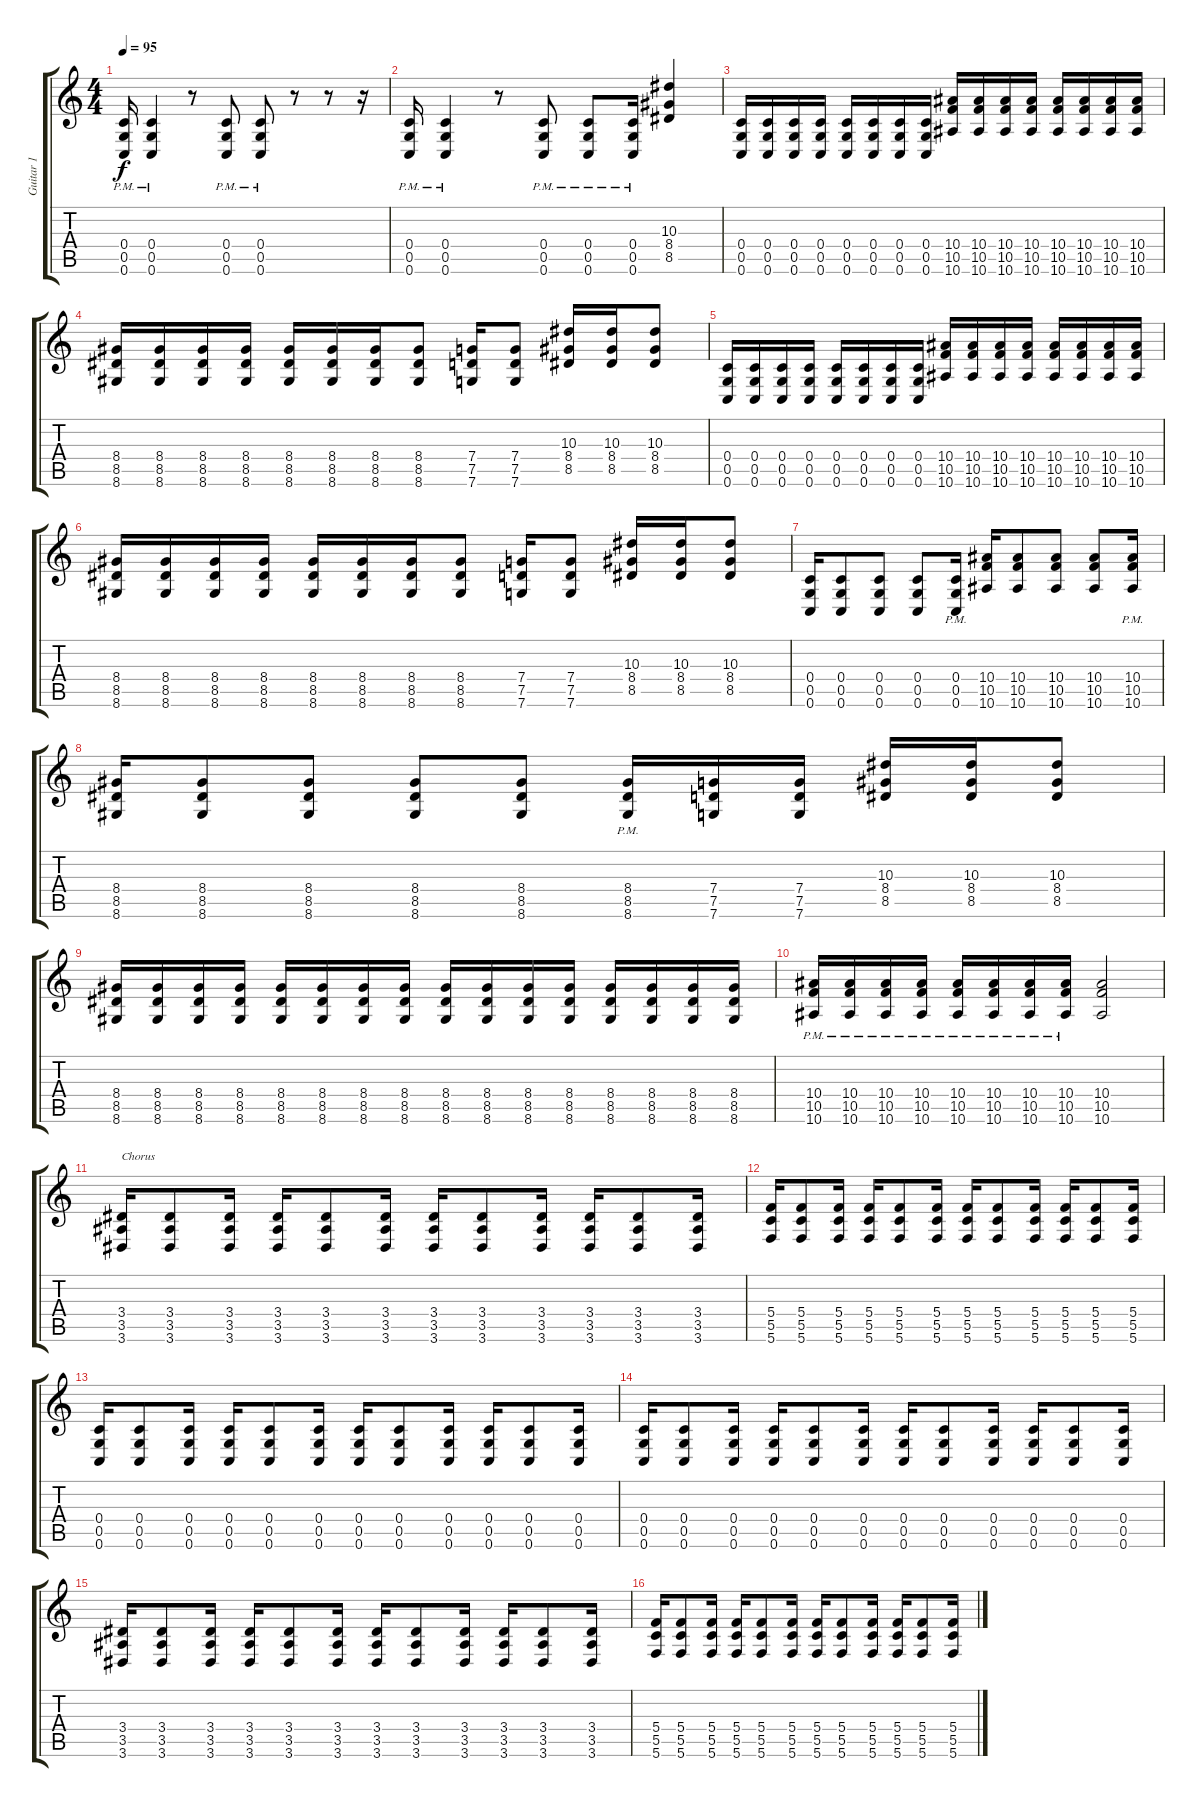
\track ("Guitar 1" "Guitar 1") {instrument distortionguitar}
\staff {score tabs}
\tuning (D4 A3 F3 C3 G2 C2) {hide}
\ts (4 4)
\tempo 95
\clef g2
\ks c
(0.4{pm} 0.5{pm} 0.6{pm}).16{dy f} (0.4{pm} 0.5{pm} 0.6{pm}).4 r.8 (0.4{pm} 0.5{pm} 0.6{pm}).8 (0.4{pm} 0.5{pm} 0.6{pm}).8 r.8 r.8 r.16 |
(0.4{pm} 0.5{pm} 0.6{pm}).16 (0.4{pm} 0.5{pm} 0.6{pm}).4 r.8 (0.4{pm} 0.5{pm} 0.6{pm}).8 (0.4{pm} 0.5{pm} 0.6{pm}).8 (0.4{pm} 0.5{pm} 0.6{pm}).16 (10.3 8.4 8.5).4 |
(0.4 0.5 0.6).16 (0.4 0.5 0.6).16 (0.4 0.5 0.6).16 (0.4 0.5 0.6).16 (0.4 0.5 0.6).16 (0.4 0.5 0.6).16 (0.4 0.5 0.6).16 (0.4 0.5 0.6).16 (10.4 10.5 10.6).16 (10.4 10.5 10.6).16 (10.4 10.5 10.6).16 (10.4 10.5 10.6).16 (10.4 10.5 10.6).16 (10.4 10.5 10.6).16 (10.4 10.5 10.6).16 (10.4 10.5 10.6).16 |
(8.4 8.5 8.6).16 (8.4 8.5 8.6).16 (8.4 8.5 8.6).16 (8.4 8.5 8.6).16 (8.4 8.5 8.6).16 (8.4 8.5 8.6).16 (8.4 8.5 8.6).16 (8.4 8.5 8.6).8 (7.4 7.5 7.6).16 (7.4 7.5 7.6).8 (10.3 8.4 8.5).16 (10.3 8.4 8.5).16 (10.3 8.4 8.5).8 |
(0.4 0.5 0.6).16 (0.4 0.5 0.6).16 (0.4 0.5 0.6).16 (0.4 0.5 0.6).16 (0.4 0.5 0.6).16 (0.4 0.5 0.6).16 (0.4 0.5 0.6).16 (0.4 0.5 0.6).16 (10.4 10.5 10.6).16 (10.4 10.5 10.6).16 (10.4 10.5 10.6).16 (10.4 10.5 10.6).16 (10.4 10.5 10.6).16 (10.4 10.5 10.6).16 (10.4 10.5 10.6).16 (10.4 10.5 10.6).16 |
(8.4 8.5 8.6).16 (8.4 8.5 8.6).16 (8.4 8.5 8.6).16 (8.4 8.5 8.6).16 (8.4 8.5 8.6).16 (8.4 8.5 8.6).16 (8.4 8.5 8.6).16 (8.4 8.5 8.6).8 (7.4 7.5 7.6).16 (7.4 7.5 7.6).8 (10.3 8.4 8.5).16 (10.3 8.4 8.5).16 (10.3 8.4 8.5).8 |
(0.4 0.5 0.6).16 (0.4 0.5 0.6).8 (0.4 0.5 0.6).8 (0.4 0.5 0.6).8 (0.4{pm} 0.5{pm} 0.6{pm}).16 (10.4 10.5 10.6).16 (10.4 10.5 10.6).8 (10.4 10.5 10.6).8 (10.4 10.5 10.6).8 (10.4{pm} 10.5{pm} 10.6{pm}).16 |
(8.4 8.5 8.6).16 (8.4 8.5 8.6).8 (8.4 8.5 8.6).8 (8.4 8.5 8.6).8 (8.4 8.5 8.6).8 (8.4{pm} 8.5{pm} 8.6{pm}).16 (7.4 7.5 7.6).16 (7.4 7.5 7.6).16 (10.3 8.4 8.5).16 (10.3 8.4 8.5).16 (10.3 8.4 8.5).8 |
(8.4 8.5 8.6).16 (8.4 8.5 8.6).16 (8.4 8.5 8.6).16 (8.4 8.5 8.6).16 (8.4 8.5 8.6).16 (8.4 8.5 8.6).16 (8.4 8.5 8.6).16 (8.4 8.5 8.6).16 (8.4 8.5 8.6).16 (8.4 8.5 8.6).16 (8.4 8.5 8.6).16 (8.4 8.5 8.6).16 (8.4 8.5 8.6).16 (8.4 8.5 8.6).16 (8.4 8.5 8.6).16 (8.4 8.5 8.6).16 |
(10.4{pm} 10.5{pm} 10.6{pm}).16 (10.4{pm} 10.5{pm} 10.6{pm}).16 (10.4{pm} 10.5{pm} 10.6{pm}).16 (10.4{pm} 10.5{pm} 10.6{pm}).16 (10.4{pm} 10.5{pm} 10.6{pm}).16 (10.4{pm} 10.5{pm} 10.6{pm}).16 (10.4{pm} 10.5{pm} 10.6{pm}).16 (10.4{pm} 10.5{pm} 10.6{pm}).16 (10.4 10.5 10.6).2 |
(3.4 3.5 3.6).16{txt "Chorus"} (3.4 3.5 3.6).8 (3.4 3.5 3.6).16 (3.4 3.5 3.6).16 (3.4 3.5 3.6).8 (3.4 3.5 3.6).16 (3.4 3.5 3.6).16 (3.4 3.5 3.6).8 (3.4 3.5 3.6).16 (3.4 3.5 3.6).16 (3.4 3.5 3.6).8 (3.4 3.5 3.6).16 |
(5.4 5.5 5.6).16 (5.4 5.5 5.6).8 (5.4 5.5 5.6).16 (5.4 5.5 5.6).16 (5.4 5.5 5.6).8 (5.4 5.5 5.6).16 (5.4 5.5 5.6).16 (5.4 5.5 5.6).8 (5.4 5.5 5.6).16 (5.4 5.5 5.6).16 (5.4 5.5 5.6).8 (5.4 5.5 5.6).16 |
(0.4 0.5 0.6).16 (0.4 0.5 0.6).8 (0.4 0.5 0.6).16 (0.4 0.5 0.6).16 (0.4 0.5 0.6).8 (0.4 0.5 0.6).16 (0.4 0.5 0.6).16 (0.4 0.5 0.6).8 (0.4 0.5 0.6).16 (0.4 0.5 0.6).16 (0.4 0.5 0.6).8 (0.4 0.5 0.6).16 |
(0.4 0.5 0.6).16 (0.4 0.5 0.6).8 (0.4 0.5 0.6).16 (0.4 0.5 0.6).16 (0.4 0.5 0.6).8 (0.4 0.5 0.6).16 (0.4 0.5 0.6).16 (0.4 0.5 0.6).8 (0.4 0.5 0.6).16 (0.4 0.5 0.6).16 (0.4 0.5 0.6).8 (0.4 0.5 0.6).16 |
(3.4 3.5 3.6).16 (3.4 3.5 3.6).8 (3.4 3.5 3.6).16 (3.4 3.5 3.6).16 (3.4 3.5 3.6).8 (3.4 3.5 3.6).16 (3.4 3.5 3.6).16 (3.4 3.5 3.6).8 (3.4 3.5 3.6).16 (3.4 3.5 3.6).16 (3.4 3.5 3.6).8 (3.4 3.5 3.6).16 |
(5.4 5.5 5.6).16 (5.4 5.5 5.6).8 (5.4 5.5 5.6).16 (5.4 5.5 5.6).16 (5.4 5.5 5.6).8 (5.4 5.5 5.6).16 (5.4 5.5 5.6).16 (5.4 5.5 5.6).8 (5.4 5.5 5.6).16 (5.4 5.5 5.6).16 (5.4 5.5 5.6).8 (5.4 5.5 5.6).16
